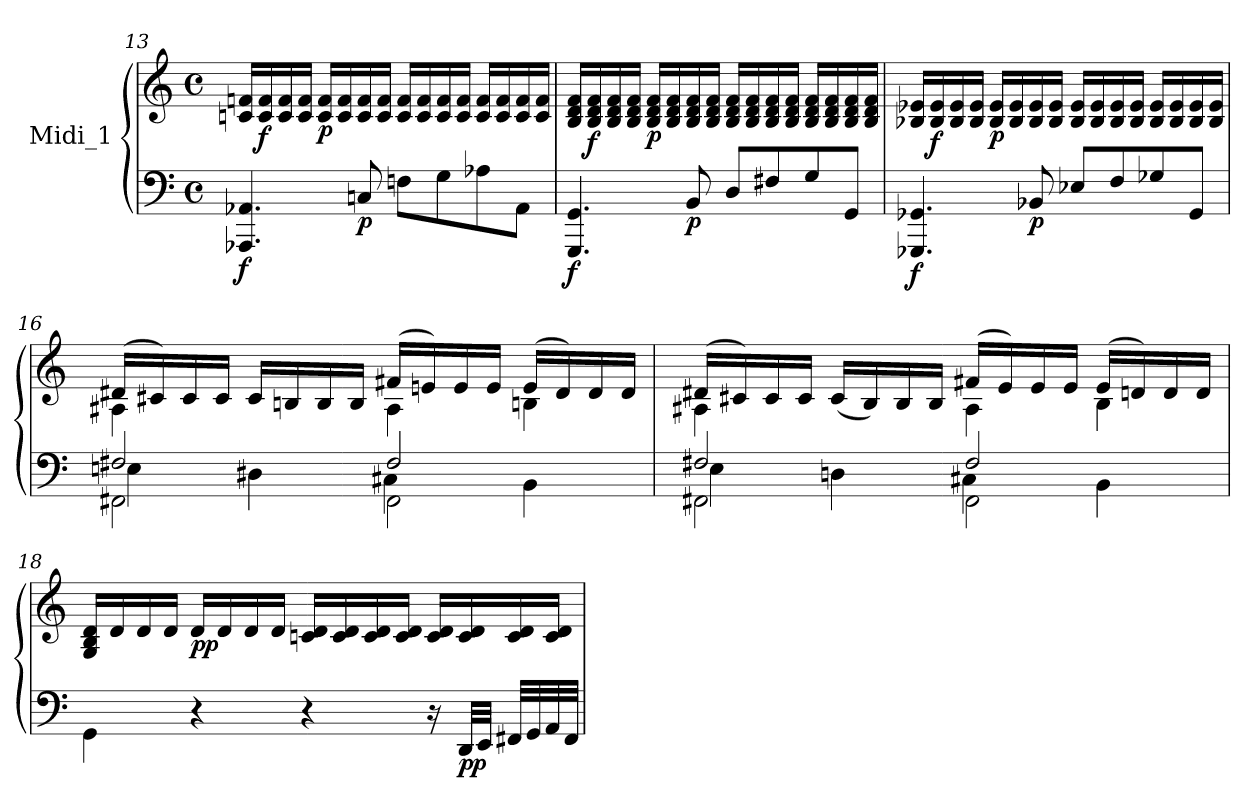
**kern	**kern	**dynam
*part1	*part1	*part1
*staff2	*staff1	*staff1/2
*I"Midi_1	*	*
!!LO:LB:g=z
*clefF4	*clefG2	*
*k[]	*k[]	*
*M4/4	*M4/4	*
*met(c)	*met(c)	*
=13	=13	=13
!	!	!LO:DY:b=2
4.AAA-X/ 4.AA-X/	16cni/ 16fni/LL	f
!	!	!LO:DY:b
.	16c/ 16f/	f
.	16c/ 16f/	.
.	16c/ 16f/JJ	.
!	!	!LO:DY:b
.	16c/ 16f/LL	p
.	16c/ 16f/	.
!	!	!LO:DY:b=2
8Cni/	16c/ 16f/	p
.	16c/ 16f/JJ	.
8Fni\L	16c/ 16f/LL	.
.	16c/ 16f/	.
8G\	16c/ 16f/	.
.	16c/ 16f/JJ	.
8A-X\	16c/ 16f/LL	.
.	16c/ 16f/	.
8AA-\J	16c/ 16f/	.
.	16c/ 16f/JJ	.
=14	=14	=14
!	!	!LO:DY:b=2
4.GGG/ 4.GG/	16B/ 16d/ 16f/LL	f
!	!	!LO:DY:b
.	16B/ 16d/ 16f/	f
.	16B/ 16d/ 16f/	.
.	16B/ 16d/ 16f/JJ	.
!	!	!LO:DY:b
.	16B/ 16d/ 16f/LL	p
.	16B/ 16d/ 16f/	.
!	!	!LO:DY:b=2
8BB/	16B/ 16d/ 16f/	p
.	16B/ 16d/ 16f/JJ	.
8D/L	16B/ 16d/ 16f/LL	.
.	16B/ 16d/ 16f/	.
8F#X/	16B/ 16d/ 16f/	.
.	16B/ 16d/ 16f/JJ	.
8G/	16B/ 16d/ 16f/LL	.
.	16B/ 16d/ 16f/	.
8GG/J	16B/ 16d/ 16f/	.
.	16B/ 16d/ 16f/JJ	.
!!LO:PB:g=z
=15	=15	=15
!	!	!LO:DY:b=2
4.GGG-X/ 4.GG-X/	16B-X/ 16e-X/LL	f
!	!	!LO:DY:b
.	16B-/ 16e-/	f
.	16B-/ 16e-/	.
.	16B-/ 16e-/JJ	.
!	!	!LO:DY:b
.	16B-/ 16e-/LL	p
.	16B-/ 16e-/	.
!	!	!LO:DY:b=2
8BB-X/	16B-/ 16e-/	p
.	16B-/ 16e-/JJ	.
8E-X/L	16B-/ 16e-/LL	.
.	16B-/ 16e-/	.
8F/	16B-/ 16e-/	.
.	16B-/ 16e-/JJ	.
8G-X/	16B-/ 16e-/LL	.
.	16B-/ 16e-/	.
8GG-/J	16B-/ 16e-/	.
.	16B-/ 16e-/JJ	.
!!LO:LB:g=z
=16	=16	=16
*^	*^	*
*	*^	*	*	*
2F#X/	2FF#X\	4Eni\	(>16d#X/LL	4A#X\	.
.	.	.	16c#X/)	.	.
.	.	.	16c#/	.	.
.	.	.	16c#/JJ	.	.
.	.	4D#X\	16c#/LL	4ryy	.
.	.	.	16Bni/	.	.
.	.	.	16B/	.	.
.	.	.	16B/JJ	.	.
2F#/	2FF#\	4C#X\	(>16f#X/LL	4A#\	.
.	.	.	16eni/)	.	.
.	.	.	16e/	.	.
.	.	.	16e/JJ	.	.
.	.	4BB\	(>16e/LL	4Bni\	.
.	.	.	16d#/)	.	.
.	.	.	16d#/	.	.
.	.	.	16d#/JJ	.	.
=17	=17	=17	=17	=17	=17
2F#X/	2FF#X\	4E\	(>16d#X/LL	4A#X\	.
.	.	.	16c#X/)	.	.
.	.	.	16c#/	.	.
.	.	.	16c#/JJ	.	.
.	.	4Dni\	(16c#/LL	4ryy	.
.	.	.	16B/)	.	.
.	.	.	16B/	.	.
.	.	.	16B/JJ	.	.
2F#/	2FF#\	4C#X\	(>16f#X/LL	4A#\	.
.	.	.	16e/)	.	.
.	.	.	16e/	.	.
.	.	.	16e/JJ	.	.
.	.	4BB\	(>16e/LL	4B\	.
.	.	.	16dn/)	.	.
.	.	.	16d/	.	.
.	.	.	16d/JJ	.	.
*v	*v	*v	*	*	*
*	*v	*v	*
!!LO:LB:g=z
=18	=18	=18
4GG\	16G/ 16B/ 16d/LL	.
.	16d/	.
.	16d/	.
.	16d/JJ	.
!	!	!LO:DY:b
4r	16d/LL	pp
.	16d/	.
.	16d/	.
.	16d/JJ	.
4r	16cni/ 16d/LL	.
.	16c/ 16d/	.
.	16c/ 16d/	.
.	16c/ 16d/JJ	.
16r	16c/ 16d/LL	.
!	!	!LO:DY:b=2
32DD/LLL	16c/ 16d/	pp
32EE/JJJ	.	.
32FF#X/LLL	16c/ 16d/	.
32GG/	.	.
32AA/	16c/ 16d/JJ	.
32FF#/JJJ	.	.
=	=	=
*-	*-	*-
